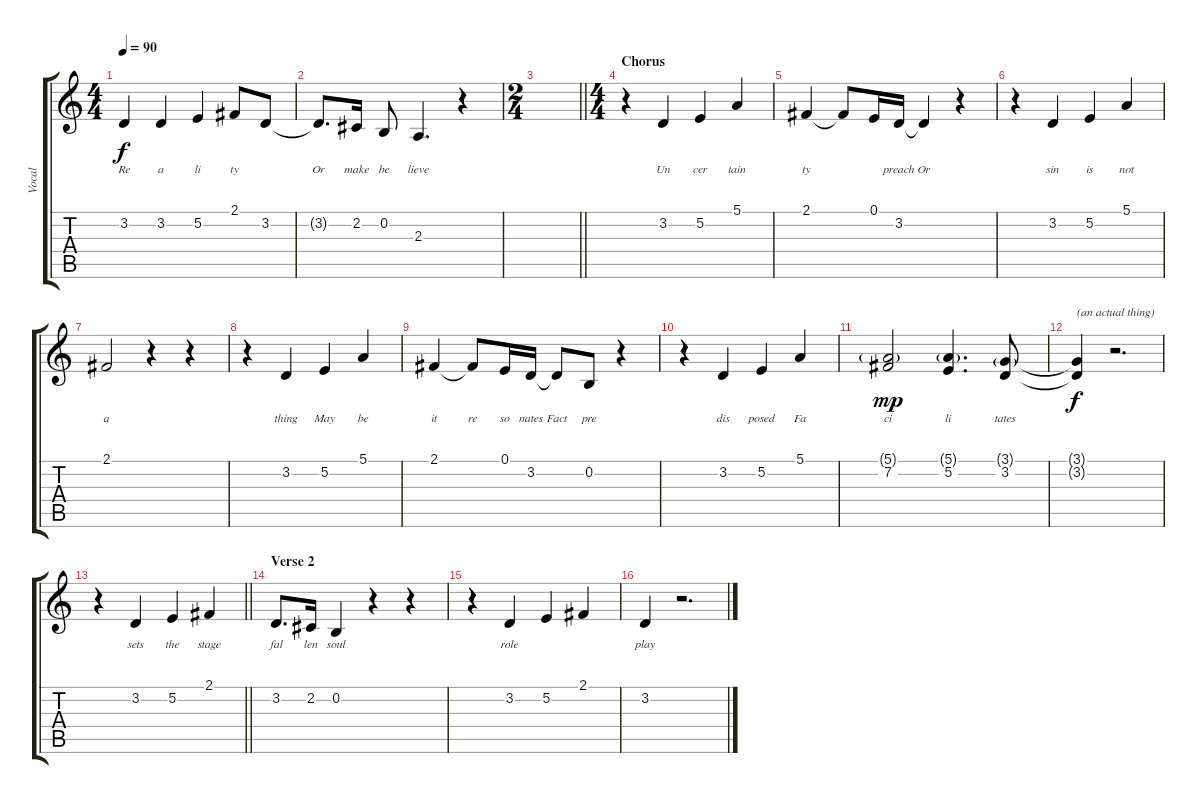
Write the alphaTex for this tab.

\track ("Vocal" "Vocal") {instrument acousticgrandpiano}
\staff {score tabs}
\tuning (E4 B3 G3 D3 A2 E2) {hide}
\ts (4 4)
\tempo 90
\clef g2
\ks c
3.2{t}.4{lyrics (0 "Re") lyrics (1 "") lyrics (2 "") lyrics (3 "") lyrics (4 "") dy f} 3.2.4{lyrics (0 "a") lyrics (1 "") lyrics (2 "") lyrics (3 "") lyrics (4 "")} 5.2.4{lyrics (0 "li") lyrics (1 "") lyrics (2 "") lyrics (3 "") lyrics (4 "")} 2.1.8{lyrics (0 "ty") lyrics (1 "") lyrics (2 "") lyrics (3 "") lyrics (4 "")} 3.2.8{lyrics (0 "") lyrics (1 "") lyrics (2 "") lyrics (3 "") lyrics (4 "")} |
3.2{t}.8{d lyrics (0 "Or") lyrics (1 "") lyrics (2 "") lyrics (3 "") lyrics (4 "")} 2.2.16{lyrics (0 "make") lyrics (1 "") lyrics (2 "") lyrics (3 "") lyrics (4 "")} 0.2.8{lyrics (0 "be") lyrics (1 "") lyrics (2 "") lyrics (3 "") lyrics (4 "")} 2.3.4{d lyrics (0 "lieve") lyrics (1 "") lyrics (2 "") lyrics (3 "") lyrics (4 "")} r.4 |
\ts (2 4)
\barLineRight lightlight
|
\ts (4 4)
\section ("" "Chorus")
r.4 3.2.4{lyrics (0 "Un") lyrics (1 "") lyrics (2 "") lyrics (3 "") lyrics (4 "")} 5.2.4{lyrics (0 "cer") lyrics (1 "") lyrics (2 "") lyrics (3 "") lyrics (4 "")} 5.1.4{lyrics (0 "tain") lyrics (1 "") lyrics (2 "") lyrics (3 "") lyrics (4 "")} |
2.1.4{lyrics (0 "ty") lyrics (1 "") lyrics (2 "") lyrics (3 "") lyrics (4 "")} 2.1{t}.8{lyrics (0 "") lyrics (1 "") lyrics (2 "") lyrics (3 "") lyrics (4 "")} 0.1.16{lyrics (0 "") lyrics (1 "") lyrics (2 "") lyrics (3 "") lyrics (4 "")} 3.2.16{lyrics (0 "preach") lyrics (1 "") lyrics (2 "") lyrics (3 "") lyrics (4 "")} 3.2{t}.4{lyrics (0 "Or") lyrics (1 "") lyrics (2 "") lyrics (3 "") lyrics (4 "")} r.4 |
r.4 3.2.4{lyrics (0 "sin") lyrics (1 "") lyrics (2 "") lyrics (3 "") lyrics (4 "")} 5.2.4{lyrics (0 "is") lyrics (1 "") lyrics (2 "") lyrics (3 "") lyrics (4 "")} 5.1.4{lyrics (0 "not") lyrics (1 "") lyrics (2 "") lyrics (3 "") lyrics (4 "")} |
2.1.2{lyrics (0 "a") lyrics (1 "") lyrics (2 "") lyrics (3 "") lyrics (4 "")} r.4 r.4 |
r.4 3.2.4{lyrics (0 "thing") lyrics (1 "") lyrics (2 "") lyrics (3 "") lyrics (4 "")} 5.2.4{lyrics (0 "May") lyrics (1 "") lyrics (2 "") lyrics (3 "") lyrics (4 "")} 5.1.4{lyrics (0 "be") lyrics (1 "") lyrics (2 "") lyrics (3 "") lyrics (4 "")} |
2.1.4{lyrics (0 "it") lyrics (1 "") lyrics (2 "") lyrics (3 "") lyrics (4 "")} 2.1{t}.8{lyrics (0 "re") lyrics (1 "") lyrics (2 "") lyrics (3 "") lyrics (4 "")} 0.1.16{lyrics (0 "so") lyrics (1 "") lyrics (2 "") lyrics (3 "") lyrics (4 "")} 3.2.16{lyrics (0 "nates") lyrics (1 "") lyrics (2 "") lyrics (3 "") lyrics (4 "")} 3.2{t}.8{lyrics (0 "Fact") lyrics (1 "") lyrics (2 "") lyrics (3 "") lyrics (4 "")} 0.2.8{lyrics (0 "pre") lyrics (1 "") lyrics (2 "") lyrics (3 "") lyrics (4 "")} r.4 |
r.4 3.2.4{lyrics (0 "dis") lyrics (1 "") lyrics (2 "") lyrics (3 "") lyrics (4 "")} 5.2.4{lyrics (0 "posed") lyrics (1 "") lyrics (2 "") lyrics (3 "") lyrics (4 "")} 5.1.4{lyrics (0 "Fa") lyrics (1 "") lyrics (2 "") lyrics (3 "") lyrics (4 "")} |
(5.1{g} 7.2).2{lyrics (0 "ci") lyrics (1 "") lyrics (2 "") lyrics (3 "") lyrics (4 "") dy mp} (5.1{g} 5.2).4{d lyrics (0 "li") lyrics (1 "") lyrics (2 "") lyrics (3 "") lyrics (4 "")} (3.1{g} 3.2).8{lyrics (0 "tates") lyrics (1 "") lyrics (2 "") lyrics (3 "") lyrics (4 "")} |
(3.1{t} 3.2{t}).4{txt "(an actual thing)" lyrics (0 "") lyrics (1 "") lyrics (2 "") lyrics (3 "") lyrics (4 "") dy f} r.2{d} |
\barLineRight lightlight
r.4 3.2.4{lyrics (0 "sets") lyrics (1 "") lyrics (2 "") lyrics (3 "") lyrics (4 "")} 5.2.4{lyrics (0 "the") lyrics (1 "") lyrics (2 "") lyrics (3 "") lyrics (4 "")} 2.1.4{lyrics (0 "stage") lyrics (1 "") lyrics (2 "") lyrics (3 "") lyrics (4 "")} |
\section ("" "Verse 2")
3.2.8{d lyrics (0 "fal") lyrics (1 "") lyrics (2 "") lyrics (3 "") lyrics (4 "")} 2.2.16{lyrics (0 "len") lyrics (1 "") lyrics (2 "") lyrics (3 "") lyrics (4 "")} 0.2.4{lyrics (0 "soul") lyrics (1 "") lyrics (2 "") lyrics (3 "") lyrics (4 "")} r.4 r.4 |
r.4 3.2.4{lyrics (0 "role") lyrics (1 "") lyrics (2 "") lyrics (3 "") lyrics (4 "")} 5.2.4{lyrics (0 "") lyrics (1 "") lyrics (2 "") lyrics (3 "") lyrics (4 "")} 2.1.4{lyrics (0 "") lyrics (1 "") lyrics (2 "") lyrics (3 "") lyrics (4 "")} |
3.2.4{lyrics (0 "play") lyrics (1 "") lyrics (2 "") lyrics (3 "") lyrics (4 "")} r.2{d}
